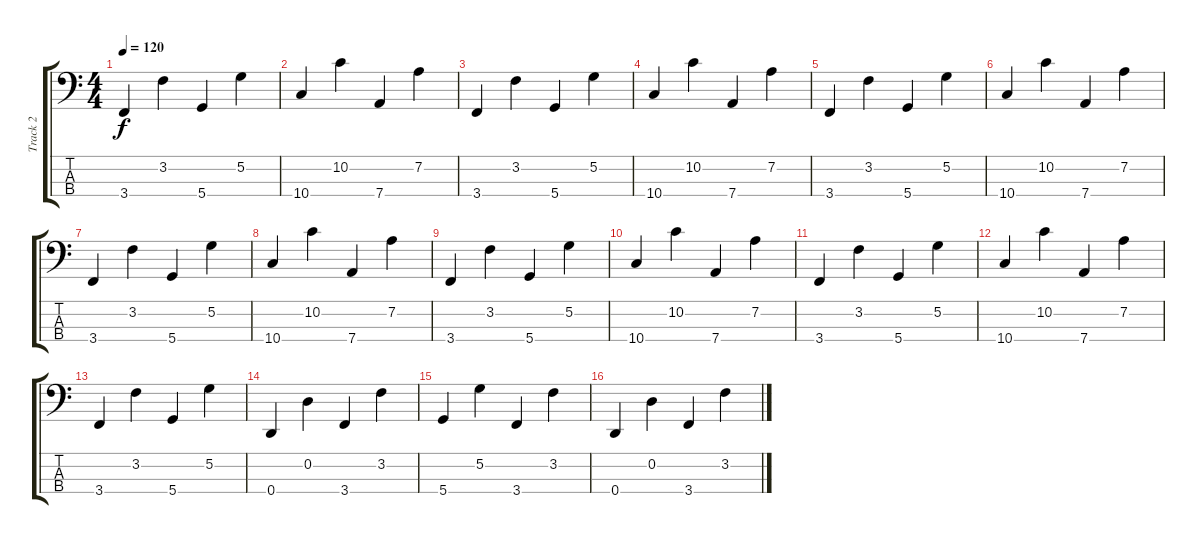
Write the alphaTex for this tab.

\track ("Track 2" "Track 2") {instrument electricbassfinger}
\staff {score tabs}
\tuning (G2 D2 A1 D1) {hide}
\ts (4 4)
\tempo 120
\clef f4
\ks c
3.4.4{dy f} 3.2.4 5.4.4 5.2.4 |
10.4.4 10.2.4 7.4.4 7.2.4 |
3.4.4 3.2.4 5.4.4 5.2.4 |
10.4.4 10.2.4 7.4.4 7.2.4 |
3.4.4 3.2.4 5.4.4 5.2.4 |
10.4.4 10.2.4 7.4.4 7.2.4 |
3.4.4 3.2.4 5.4.4 5.2.4 |
10.4.4 10.2.4 7.4.4 7.2.4 |
3.4.4 3.2.4 5.4.4 5.2.4 |
10.4.4 10.2.4 7.4.4 7.2.4 |
3.4.4 3.2.4 5.4.4 5.2.4 |
10.4.4 10.2.4 7.4.4 7.2.4 |
3.4.4 3.2.4 5.4.4 5.2.4 |
0.4.4 0.2.4 3.4.4 3.2.4 |
5.4.4 5.2.4 3.4.4 3.2.4 |
0.4.4 0.2.4 3.4.4 3.2.4
